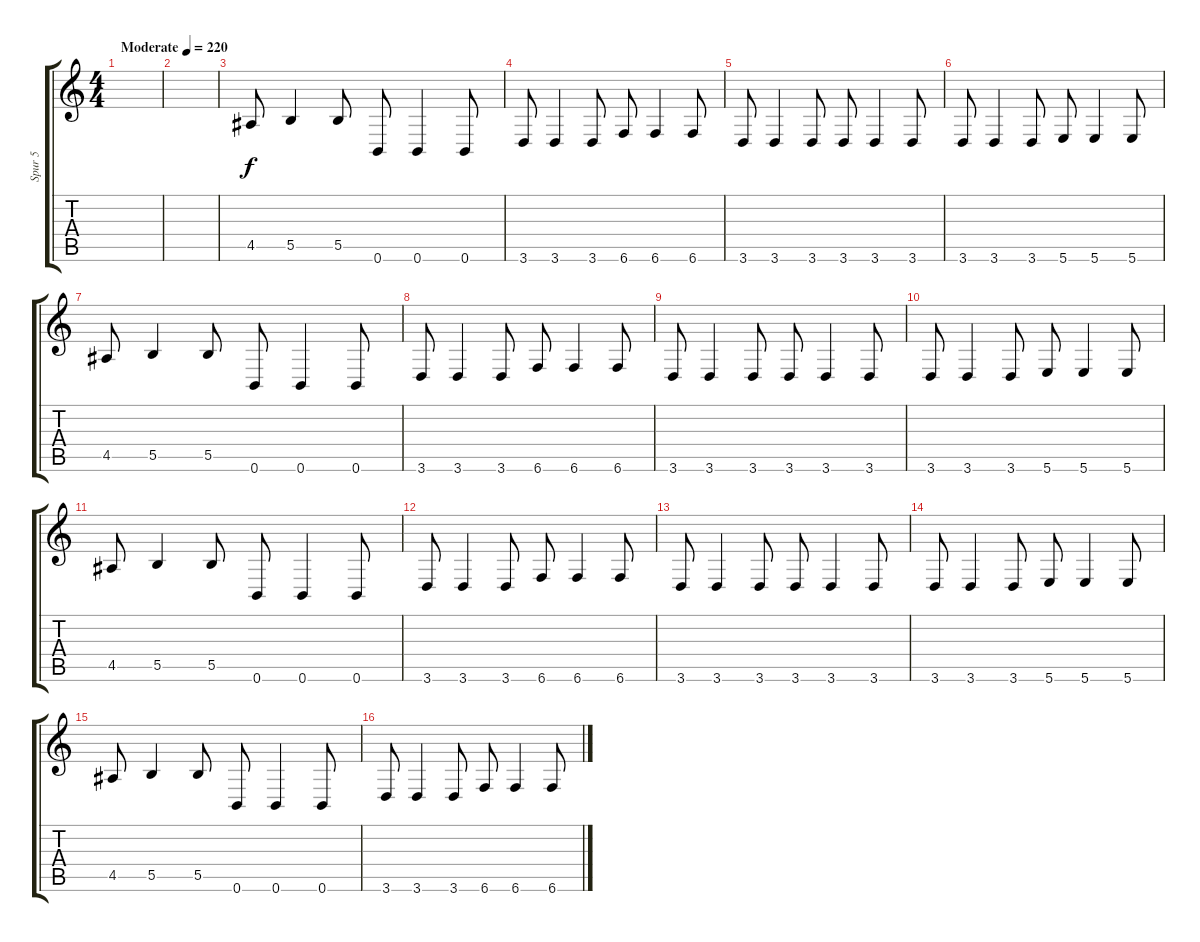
\track ("Spur 5" "Spur 5") {instrument electricbassfinger}
\staff {score tabs}
\tuning (Db4 Ab3 E3 B2 Gb2 B1) {hide}
\ts (4 4)
\tempo (220 "Moderate")
\clef g2
\ks c
|
|
4.5.8 5.5.4 5.5.8 0.6.8 0.6.4 0.6.8 |
3.6.8 3.6.4 3.6.8 6.6.8 6.6.4 6.6.8 |
3.6.8 3.6.4 3.6.8 3.6.8 3.6.4 3.6.8 |
3.6.8 3.6.4 3.6.8 5.6.8 5.6.4 5.6.8 |
4.5.8 5.5.4 5.5.8 0.6.8 0.6.4 0.6.8 |
3.6.8 3.6.4 3.6.8 6.6.8 6.6.4 6.6.8 |
3.6.8 3.6.4 3.6.8 3.6.8 3.6.4 3.6.8 |
3.6.8 3.6.4 3.6.8 5.6.8 5.6.4 5.6.8 |
4.5.8 5.5.4 5.5.8 0.6.8 0.6.4 0.6.8 |
3.6.8 3.6.4 3.6.8 6.6.8 6.6.4 6.6.8 |
3.6.8 3.6.4 3.6.8 3.6.8 3.6.4 3.6.8 |
3.6.8 3.6.4 3.6.8 5.6.8 5.6.4 5.6.8 |
4.5.8 5.5.4 5.5.8 0.6.8 0.6.4 0.6.8 |
3.6.8 3.6.4 3.6.8 6.6.8 6.6.4 6.6.8
